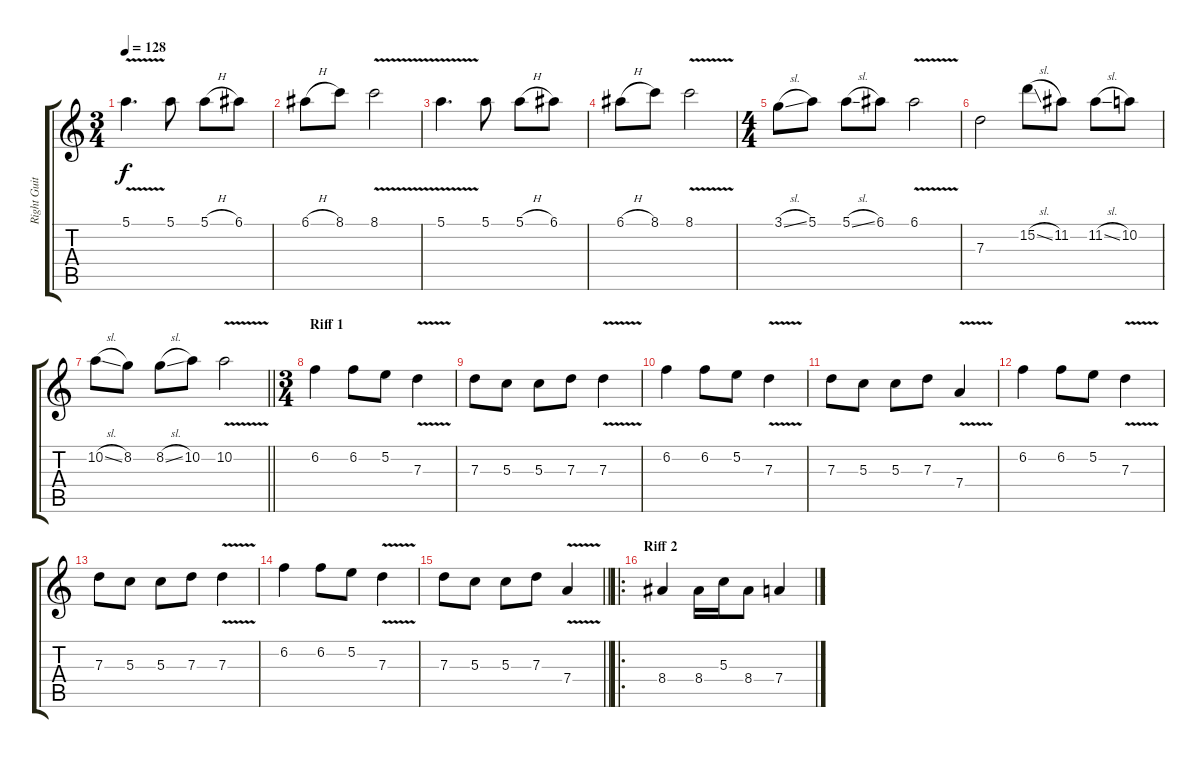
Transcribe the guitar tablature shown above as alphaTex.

\track ("Right Guitar" "Right Guit") {instrument electricguitarjazz}
\staff {score tabs}
\tuning (E4 B3 G3 D3 A2 E2) {hide}
\ts (3 4)
\tempo 128
\clef g2
\ks c
5.1{v}.4{d dy f} 5.1.8 5.1{h}.8 6.1.8 |
6.1{h}.8 8.1.8 8.1{v}.2 |
5.1{v}.4{d} 5.1.8 5.1{h}.8 6.1.8 |
6.1{h}.8 8.1.8 8.1{v}.2 |
\ts (4 4)
3.1{sl}.8 5.1.8 5.1{sl}.8 6.1.8 6.1{v}.2 |
7.3.2 15.2{sl}.8 11.2.8 11.2{sl}.8 10.2.8 |
\barLineRight lightlight
10.2{sl}.8 8.2.8 8.2{sl}.8 10.2.8 10.2{v}.2 |
\ts (3 4)
\section ("" "Riff 1")
6.2.4 6.2.8 5.2.8 7.3{v}.4 |
7.3.8 5.3.8 5.3.8 7.3.8 7.3{v}.4 |
6.2.4 6.2.8 5.2.8 7.3{v}.4 |
7.3.8 5.3.8 5.3.8 7.3.8 7.4{v}.4 |
6.2.4 6.2.8 5.2.8 7.3{v}.4 |
7.3.8 5.3.8 5.3.8 7.3.8 7.3{v}.4 |
6.2.4 6.2.8 5.2.8 7.3{v}.4 |
\barLineRight lightlight
7.3.8 5.3.8 5.3.8 7.3.8 7.4{v}.4 |
\ro
\section ("" "Riff 2")
8.4.4 8.4.16 5.3.16 8.4.8 7.4.4
